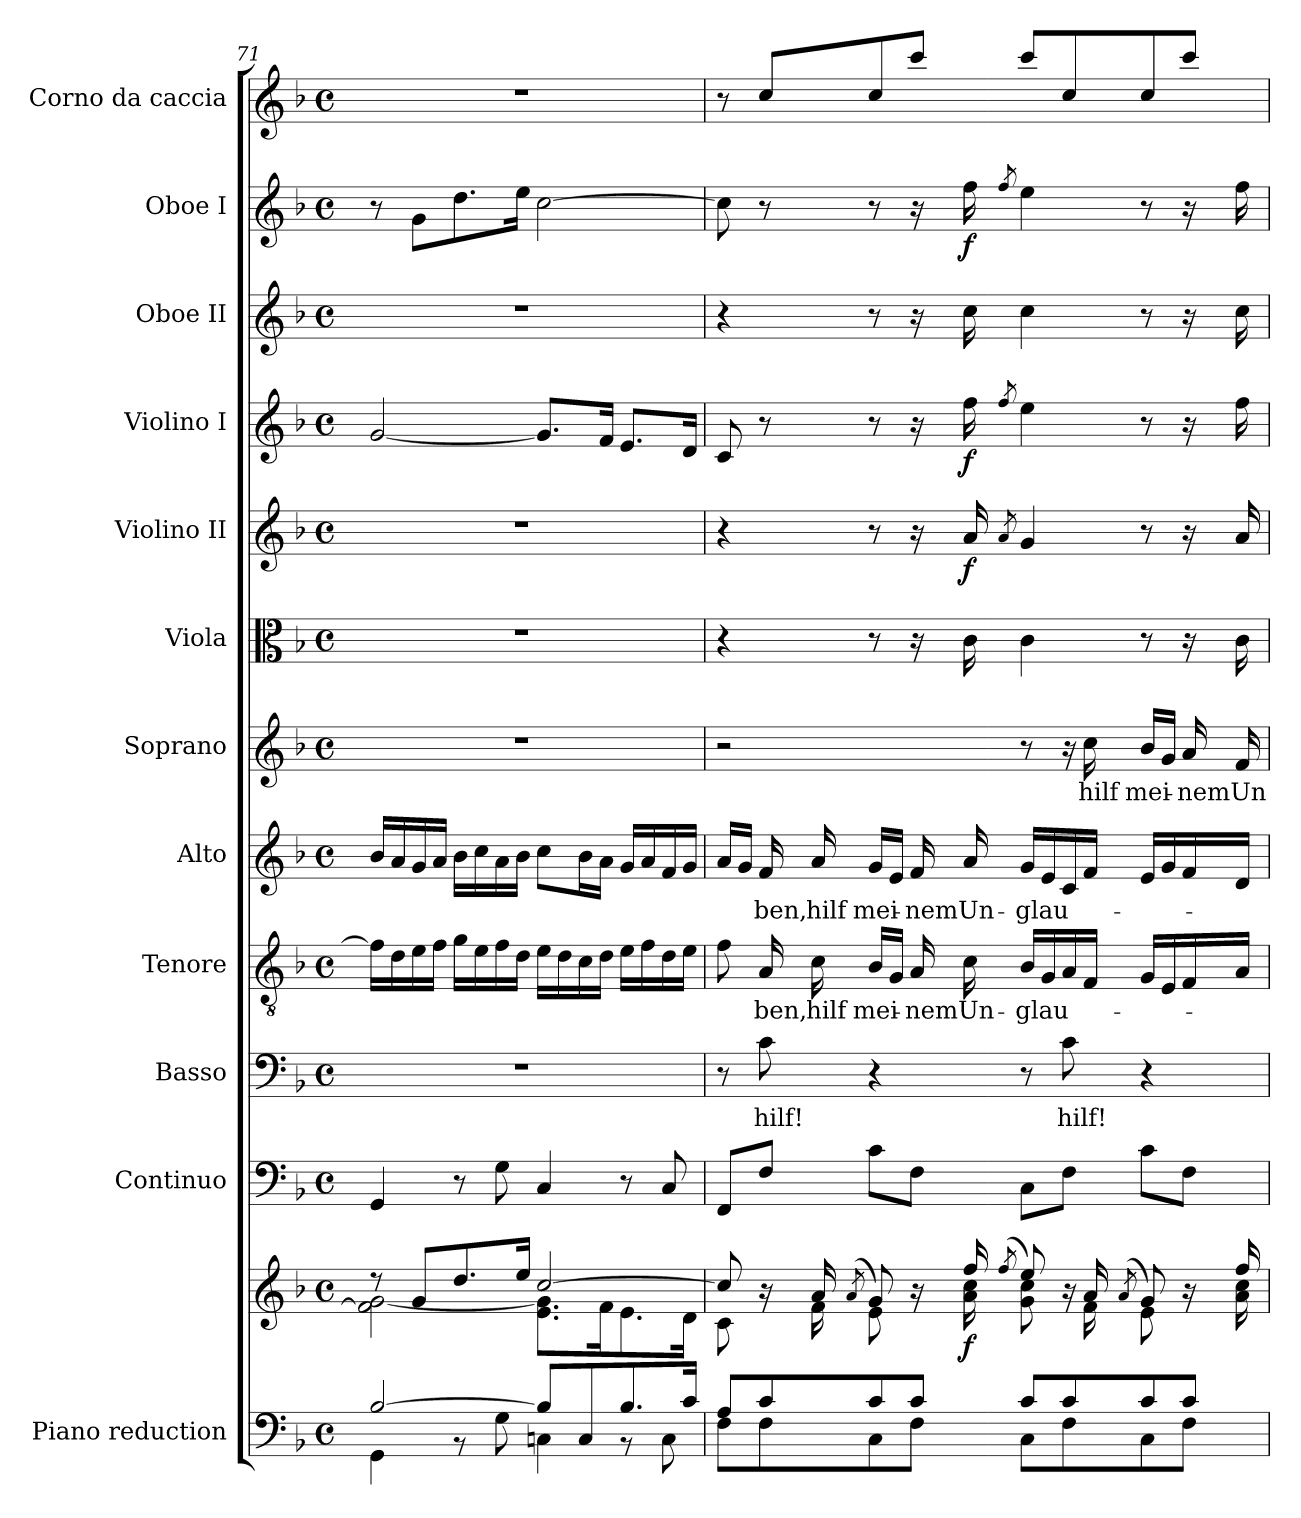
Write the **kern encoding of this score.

**kern	**kern	**dynam	**kern	**kern	**text	**kern	**text	**kern	**text	**kern	**text	**kern	**dynam	**kern	**dynam	**kern	**dynam	**kern	**dynam	**kern	**dynam	**kern
*part12	*part12	*part12	*part11	*part10	*part10	*part9	*part9	*part8	*part8	*part7	*part7	*part6	*part6	*part5	*part5	*part4	*part4	*part3	*part3	*part2	*part2	*part1
*staff13	*staff12	*staff12/13	*staff11	*staff10	*staff10	*staff9	*staff9	*staff8	*staff8	*staff7	*staff7	*staff6	*staff6	*staff5	*staff5	*staff4	*staff4	*staff3	*staff3	*staff2	*staff2	*staff1
*I"Piano reduction	*	*	*I"Continuo	*I"Basso	*	*I"Tenore	*	*I"Alto	*	*I"Soprano	*	*I"Viola	*	*I"Violino II	*	*I"Violino I	*	*I"Oboe II	*	*I"Oboe I	*	*I"Corno da caccia
*I'Pno	*	*	*	*	*	*	*	*	*	*	*	*I'Vla	*	*I'Vln	*	*I'Vln	*	*I'Ob	*	*I'Ob	*	*
!!LO:PB:g=z
*clefF4	*clefG2	*	*clefF4	*clefF4	*	*clefGv2	*	*clefG2	*	*clefG2	*	*clefC3	*	*clefG2	*	*clefG2	*	*clefG2	*	*clefG2	*	*clefG2
*	*	*	*	*	*	*	*	*	*	*	*	*	*	*	*	*	*	*	*	*	*	*ITrd7c12
*k[b-]	*k[b-]	*	*k[b-]	*k[b-]	*	*k[b-]	*	*k[b-]	*	*k[b-]	*	*k[b-]	*	*k[b-]	*	*k[b-]	*	*k[b-]	*	*k[b-]	*	*k[b-]
*M4/4	*M4/4	*	*M4/4	*M4/4	*	*M4/4	*	*M4/4	*	*M4/4	*	*M4/4	*	*M4/4	*	*M4/4	*	*M4/4	*	*M4/4	*	*M4/4
*met(c)	*met(c)	*	*met(c)	*met(c)	*	*met(c)	*	*met(c)	*	*met(c)	*	*met(c)	*	*met(c)	*	*met(c)	*	*met(c)	*	*met(c)	*	*met(c)
=71	=71	=71	=71	=71	=71	=71	=71	=71	=71	=71	=71	=71	=71	=71	=71	=71	=71	=71	=71	=71	=71	=71
*^	*^	*	*	*	*	*	*	*	*	*	*	*	*	*	*	*	*	*	*	*	*	*
[2B-/	4GG\	8r	2f\] [2g\	.	4GG/	1r	.	16f\LL]	.	16b-/LL	.	1r	.	1r	.	1r	.	[2g/	.	1r	.	8r	.	1r
.	.	.	.	.	.	.	.	16d\	.	16a/	.	.	.	.	.	.	.	.	.	.	.	.	.	.
.	.	8g/L	.	.	.	.	.	16e\	.	16g/	.	.	.	.	.	.	.	.	.	.	.	8g\L	.	.
.	.	.	.	.	.	.	.	16f\JJ	.	16a/JJ	.	.	.	.	.	.	.	.	.	.	.	.	.	.
.	8r	8.dd/	.	.	8r	.	.	16g\LL	.	16b-\LL	.	.	.	.	.	.	.	.	.	.	.	8.dd\	.	.
.	.	.	.	.	.	.	.	16e\	.	16cc\	.	.	.	.	.	.	.	.	.	.	.	.	.	.
.	8G\	.	.	.	8G\	.	.	16f\	.	16a\	.	.	.	.	.	.	.	.	.	.	.	.	.	.
.	.	16ee/Jk	.	.	.	.	.	16d\JJ	.	16b-\JJ	.	.	.	.	.	.	.	.	.	.	.	16ee\Jk	.	.
8B-/L]	4Cn\	[2cc/	8.e\ 8.g\]L	.	4C/	.	.	16e\LL	.	8cc\L	.	.	.	.	.	.	.	8.g/L]	.	.	.	[2cc\	.	.
.	.	.	.	.	.	.	.	16d\	.	.	.	.	.	.	.	.	.	.	.	.	.	.	.	.
8C/	.	.	.	.	.	.	.	16c\	.	16b-\L	.	.	.	.	.	.	.	.	.	.	.	.	.	.
.	.	.	16f\K	.	.	.	.	16d\JJ	.	16a\JJ	.	.	.	.	.	.	.	16f/Jk	.	.	.	.	.	.
8.B-/	8r	.	8.e\	.	8r	.	.	16e\LL	.	16g/LL	.	.	.	.	.	.	.	8.e/L	.	.	.	.	.	.
.	.	.	.	.	.	.	.	16f\	.	16a/	.	.	.	.	.	.	.	.	.	.	.	.	.	.
.	8C\	.	.	.	8C/	.	.	16d\	.	16f/	.	.	.	.	.	.	.	.	.	.	.	.	.	.
16c/Jk	.	.	16d\Jk	.	.	.	.	16e\JJ	.	16g/JJ	.	.	.	.	.	.	.	16d/Jk	.	.	.	.	.	.
=72	=72	=72	=72	=72	=72	=72	=72	=72	=72	=72	=72	=72	=72	=72	=72	=72	=72	=72	=72	=72	=72	=72	=72	=72
8A/L	8F\L	8cc/]	8c\	.	8FF/L	8r	.	8f\	.	16a/LL	.	2r	.	4r	.	4r	.	8c/	.	4r	.	8cc\]	.	8r
.	.	.	.	.	.	.	.	.	.	16g/JJ	.	.	.	.	.	.	.	.	.	.	.	.	.	.
!	!	!	!	!	!	!	!LO:LY:b	!	!LO:LY:b	!	!LO:LY:b	!	!	!	!	!	!	!	!	!	!	!	!	!
8c/	8F\	16r	16ryy	.	8F/J	8c\	hilf!	16A/	-ben,	16f/	-ben,	.	.	.	.	.	.	8r	.	.	.	8r	.	8c/L
!	!	!	!	!	!	!	!	!	!LO:LY:b	!	!LO:LY:b	!	!	!	!	!	!	!	!	!	!	!	!	!
.	.	16a/	16f\	.	.	.	.	16c\	hilf	16a/	hilf	.	.	.	.	.	.	.	.	.	.	.	.	.
.	.	(<8qa/	.	.	.	.	.	.	.	.	.	.	.	.	.	.	.	.	.	.	.	.	.	.
!	!	!	!	!	!	!	!	!	!LO:LY:b	!	!LO:LY:b	!	!	!	!	!	!	!	!	!	!	!	!	!
8c/	8C\	8g/)	8e\	.	8c\L	4r	.	16B-/LL	mei-	16g/LL	mei-	.	.	8r	.	8r	.	8r	.	8r	.	8r	.	8c/
.	.	.	.	.	.	.	.	16G/JJ	.	16e/JJ	.	.	.	.	.	.	.	.	.	.	.	.	.	.
!	!	!	!	!	!	!	!	!	!LO:LY:b	!	!LO:LY:b	!	!	!	!	!	!	!	!	!	!	!	!	!
8c/J	8F\J	16r	16ryy	.	8F\J	.	.	16A/	-nem	16f/	-nem	.	.	16r	.	16r	.	16r	.	16r	.	16r	.	8cc/J
!	!	!	!	!LO:DY:b	!	!	!	!	!LO:LY:b	!	!LO:LY:b	!	!	!	!LO:DY:b	!	!	!	!	!	!	!	!	!
!	!	!	!	!	!	!	!	!	!	!	!	!	!	!	!LO:DY:n=1:b	!	!	!	!	!	!	!	!	!
!	!	!	!	!	!	!	!	!	!	!	!	!	!	!	!LO:DY:n=2:b	!	!LO:DY:b	!	!LO:DY:b	!	!LO:DY:b	!	!	!
!	!	!	!	!	!	!	!	!	!	!	!	!	!	!	!	!	!	!	!	!	!LO:DY:n=1:b	!	!	!
!	!	!	!	!	!	!	!	!	!	!	!	!	!	!	!	!	!	!	!	!	!LO:DY:n=2:b	!	!LO:DY:b	!
.	.	16ff/	16a\ 16cc\	f	.	.	.	16c\	Un-	16a/	Un-	.	.	16c\	other-dynamics f other-dynamics	16a/	f	16ff\	f	16cc\	other-dynamics f other-dynamics	16ff\	f	.
.	.	(<8qff/	.	.	.	.	.	.	.	.	.	.	.	.	.	8qa/	.	8qff/	.	.	.	8qff/	.	.
!	!	!	!	!	!	!	!	!	!LO:LY:b	!	!LO:LY:b	!	!	!	!	!	!	!	!	!	!	!	!	!
8c/L	8C\L	8ee/)	8g\ 8cc\	.	8C\L	8r	.	16B-/LL	-glau-	16g/LL	-glau-	8r	.	4c\	.	4g/	.	4ee\	.	4cc\	.	4ee\	.	8cc/L
.	.	.	.	.	.	.	.	16G/	.	16e/	.	.	.	.	.	.	.	.	.	.	.	.	.	.
!	!	!	!	!	!	!	!LO:LY:b	!	!	!	!	!	!	!	!	!	!	!	!	!	!	!	!	!
8c/	8F\	16r	16ryy	.	8F\J	8c\	hilf!	16A/	.	16c/	.	16r	.	.	.	.	.	.	.	.	.	.	.	8c/
!	!	!	!	!	!	!	!	!	!	!	!	!	!LO:LY:b	!	!	!	!	!	!	!	!	!	!	!
.	.	16a/	16f\	.	.	.	.	16F/JJ	.	16f/JJ	.	16cc\	hilf	.	.	.	.	.	.	.	.	.	.	.
.	.	(<8qa/	.	.	.	.	.	.	.	.	.	.	.	.	.	.	.	.	.	.	.	.	.	.
!	!	!	!	!	!	!	!	!	!	!	!	!	!LO:LY:b	!	!	!	!	!	!	!	!	!	!	!
8c/	8C\	8g/)	8e\	.	8c\L	4r	.	16G/LL	.	16e/LL	.	16b-/LL	mei-	8r	.	8r	.	8r	.	8r	.	8r	.	8c/
.	.	.	.	.	.	.	.	16E/	.	16g/	.	16g/JJ	.	.	.	.	.	.	.	.	.	.	.	.
!	!	!	!	!	!	!	!	!	!	!	!	!	!LO:LY:b	!	!	!	!	!	!	!	!	!	!	!
8c/J	8F\J	16r	16ryy	.	8F\J	.	.	16F/	.	16f/	.	16a/	-nem	16r	.	16r	.	16r	.	16r	.	16r	.	8cc/J
!	!	!	!	!	!	!	!	!	!	!	!	!	!LO:LY:b	!	!	!	!	!	!	!	!	!	!	!
.	.	16ff/	16a\ 16cc\	.	.	.	.	16A/JJ	.	16d/JJ	.	16f/	Un-	16c\	.	16a/	.	16ff\	.	16cc\	.	16ff\	.	.
*v	*v	*	*	*	*	*	*	*	*	*	*	*	*	*	*	*	*	*	*	*	*	*	*	*
*	*v	*v	*	*	*	*	*	*	*	*	*	*	*	*	*	*	*	*	*	*	*	*	*
=	=	=	=	=	=	=	=	=	=	=	=	=	=	=	=	=	=	=	=	=	=	=
*-	*-	*-	*-	*-	*-	*-	*-	*-	*-	*-	*-	*-	*-	*-	*-	*-	*-	*-	*-	*-	*-	*-
